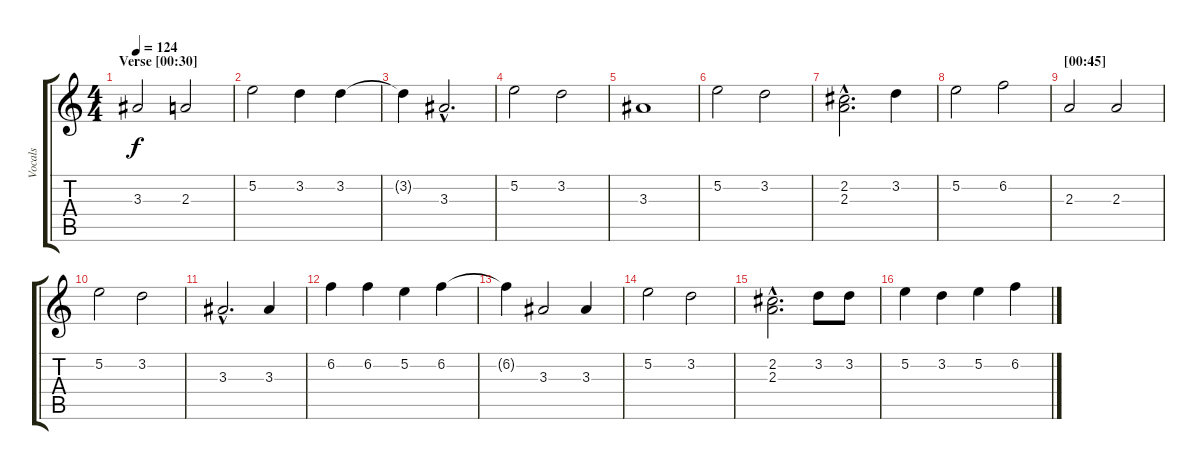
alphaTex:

\track ("Vocals" "Vocals") {instrument fretlessbass}
\staff {score tabs}
\tuning (E4 B3 G3 D3 A2 E2) {hide}
\ts (4 4)
\section ("" "Verse [00:30]")
\tempo 124
\clef g2
\ks c
3.3.2{dy f} 2.3.2 |
5.2.2 3.2.4 3.2.4 |
3.2{t}.4 3.3{hac}.2{d} |
5.2.2 3.2.2 |
3.3.1 |
5.2.2 3.2.2 |
(2.2{hac} 2.3{hac}).2{d} 3.2.4 |
5.2.2 6.2.2 |
\section ("" "[00:45]")
2.3.2 2.3.2 |
5.2.2 3.2.2 |
3.3{hac}.2{d} 3.3.4 |
6.2.4 6.2.4 5.2.4 6.2.4 |
6.2{t}.4 3.3.2 3.3.4 |
5.2.2 3.2.2 |
(2.2{hac} 2.3{hac}).2{d} 3.2.8 3.2.8 |
5.2.4 3.2.4 5.2.4 6.2.4
